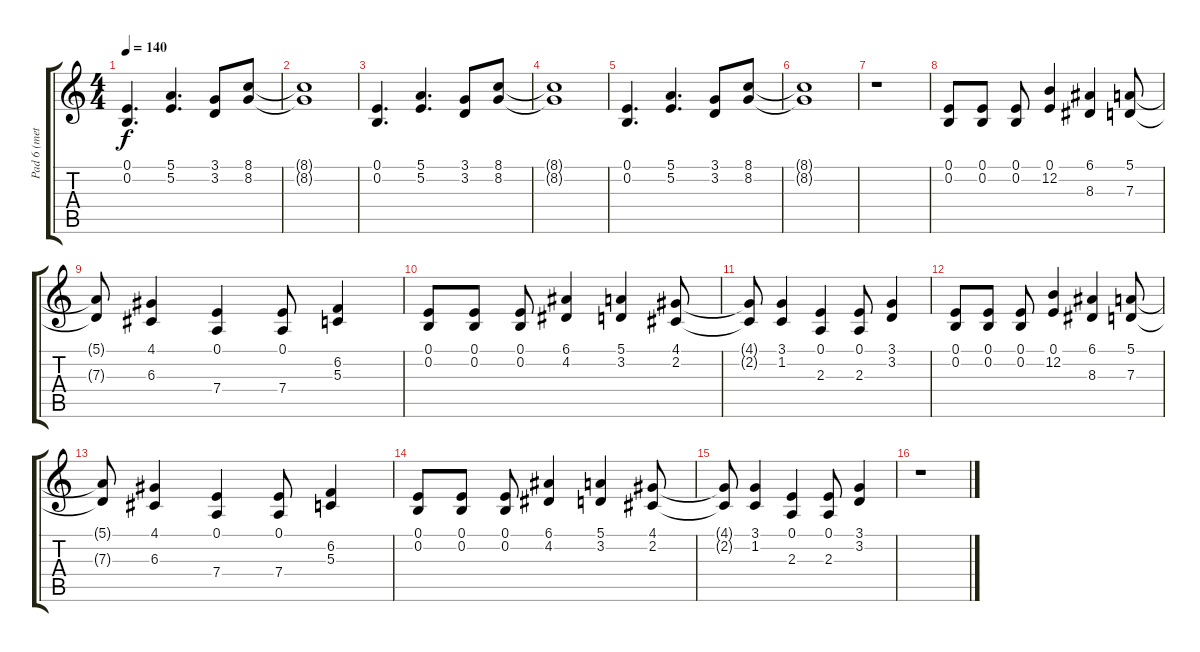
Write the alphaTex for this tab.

\track ("Pad 6 (metallic)" "Pad 6 (met") {instrument pad6metallic}
\staff {score tabs}
\tuning (E4 B3 G3 D3 A2 E2) {hide}
\ts (4 4)
\tempo 140
\clef g2
\ks c
(0.1 0.2).4{d dy f} (5.1 5.2).4{d} (3.1 3.2).8 (8.1 8.2).8 |
(8.1{t} 8.2{t}).1 |
(0.1 0.2).4{d} (5.1 5.2).4{d} (3.1 3.2).8 (8.1 8.2).8 |
(8.1{t} 8.2{t}).1 |
(0.1 0.2).4{d} (5.1 5.2).4{d} (3.1 3.2).8 (8.1 8.2).8 |
(8.1{t} 8.2{t}).1 |
r.1 |
(0.1 0.2).8 (0.1 0.2).8 (0.1 0.2).8 (0.1 12.2).4 (6.1 8.3).4 (5.1 7.3).8 |
(5.1{t} 7.3{t}).8 (4.1 6.3).4 (0.1 7.4).4 (0.1 7.4).8 (6.2 5.3).4 |
(0.1 0.2).8 (0.1 0.2).8 (0.1 0.2).8 (6.1 4.2).4 (5.1 3.2).4 (4.1 2.2).8 |
(4.1{t} 2.2{t}).8 (3.1 1.2).4 (0.1 2.3).4 (0.1 2.3).8 (3.1 3.2).4 |
(0.1 0.2).8 (0.1 0.2).8 (0.1 0.2).8 (0.1 12.2).4 (6.1 8.3).4 (5.1 7.3).8 |
(5.1{t} 7.3{t}).8 (4.1 6.3).4 (0.1 7.4).4 (0.1 7.4).8 (6.2 5.3).4 |
(0.1 0.2).8 (0.1 0.2).8 (0.1 0.2).8 (6.1 4.2).4 (5.1 3.2).4 (4.1 2.2).8 |
(4.1{t} 2.2{t}).8 (3.1 1.2).4 (0.1 2.3).4 (0.1 2.3).8 (3.1 3.2).4 |
r.1
